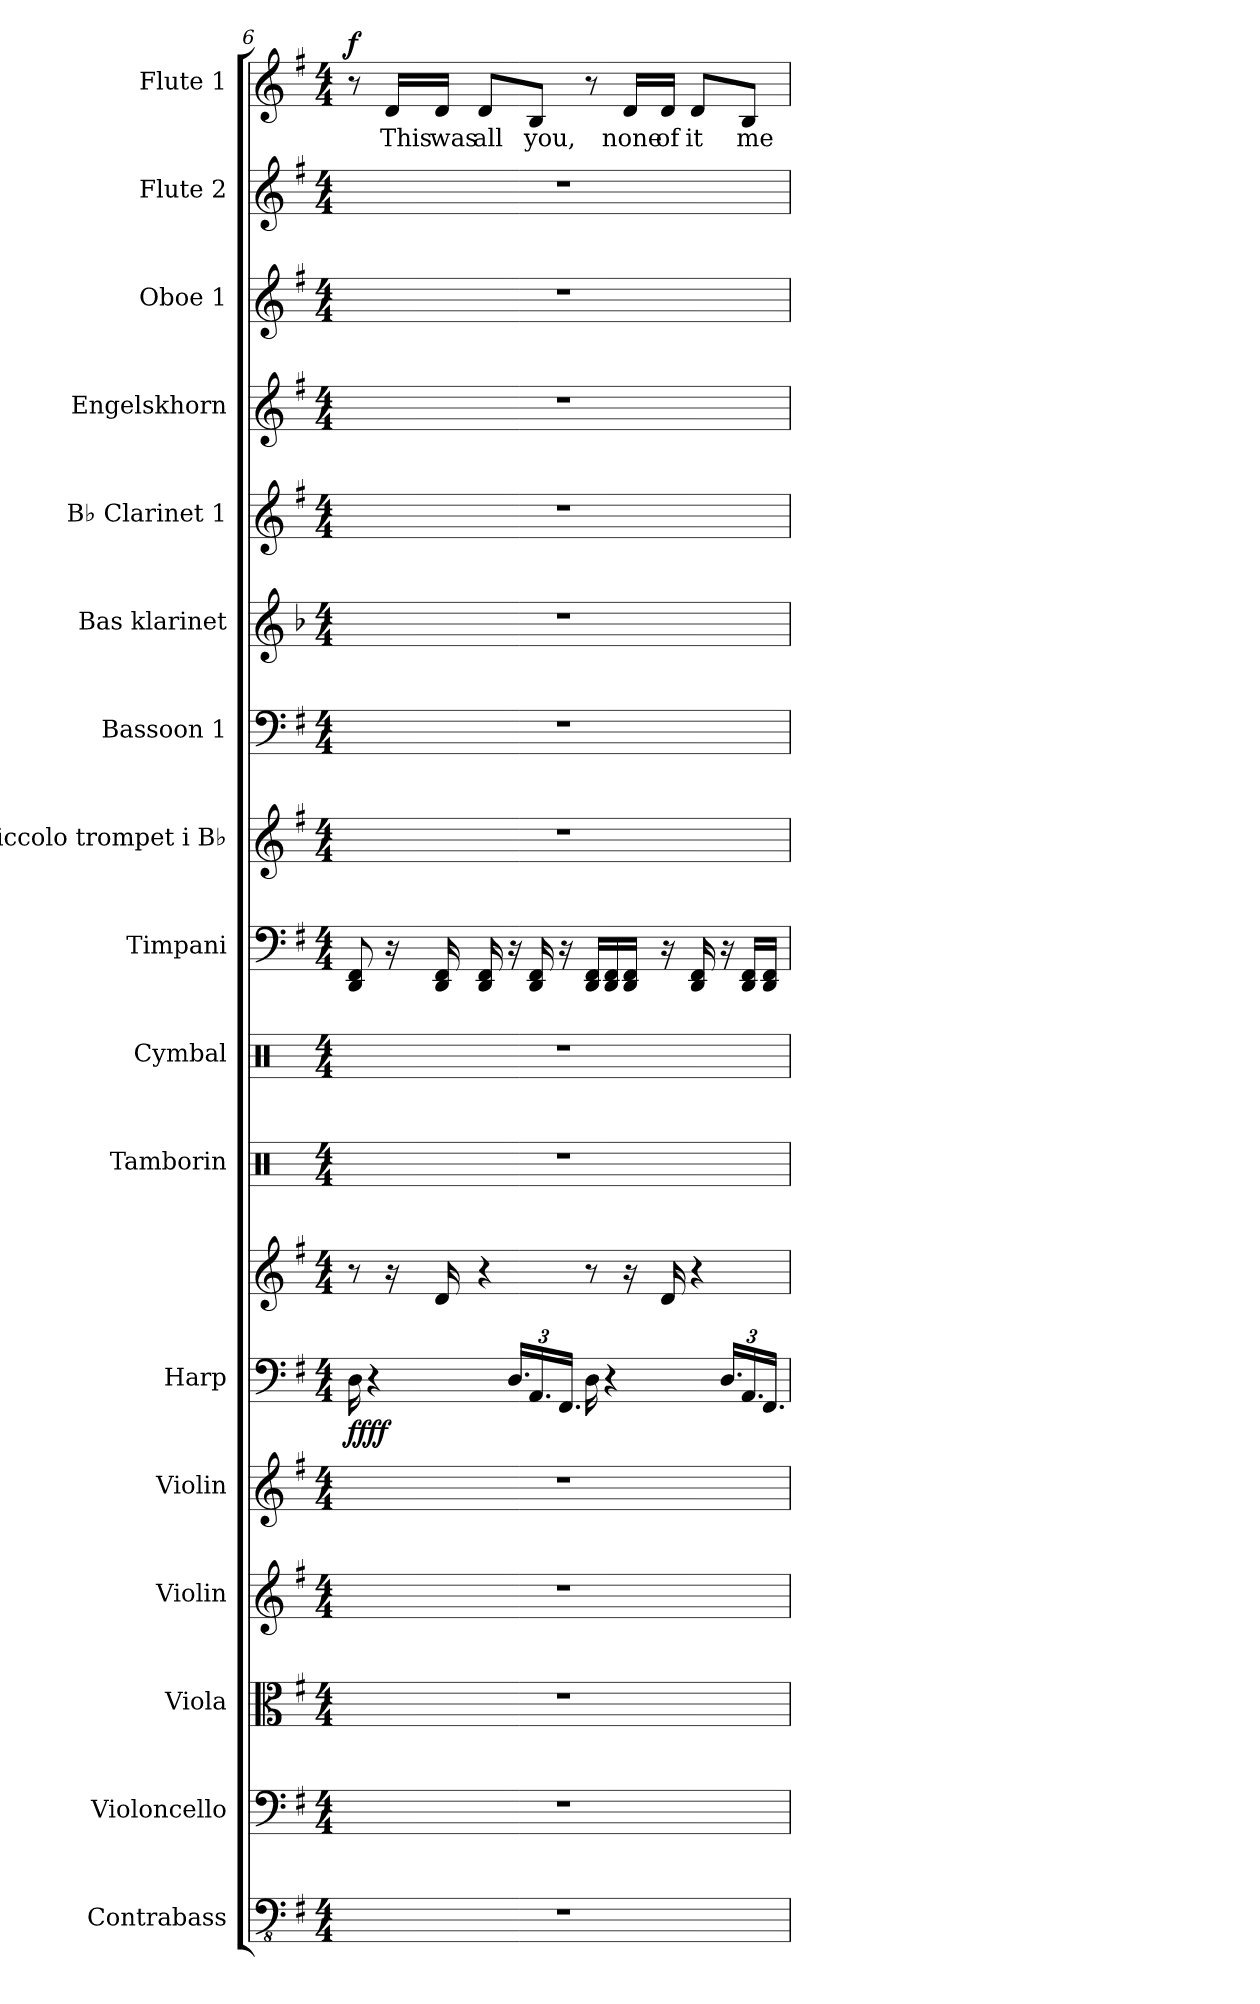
**kern	**kern	**kern	**kern	**kern	**kern	**kern	**dynam	**kern	**kern	**kern	**kern	**kern	**kern	**kern	**kern	**kern	**kern	**kern	**text	**dynam
*part17	*part16	*part15	*part14	*part13	*part12	*part12	*part12	*part11	*part10	*part9	*part8	*part7	*part6	*part5	*part4	*part3	*part2	*part1	*part1	*part1
*staff18	*staff17	*staff16	*staff15	*staff14	*staff13	*staff12	*staff12/13	*staff11	*staff10	*staff9	*staff8	*staff7	*staff6	*staff5	*staff4	*staff3	*staff2	*staff1	*staff1	*staff1
*I"Contrabass	*I"Violoncello	*I"Viola	*I"Violin	*I"Violin	*I"Harp	*	*	*I"Tamborin	*I"Cymbal	*I"Timpani	*I"Piccolo trompet i B♭	*I"Bassoon 1	*I"Bas klarinet	*I"B♭ Clarinet 1	*I"Engelskhorn	*I"Oboe 1	*I"Flute 2	*I"Flute 1	*	*
*I'Cb.	*I'Vc.	*I'Vla.	*I'Vln.	*I'Vln.	*I'Hrp.	*	*	*I'Tamb.	*I'Cym.	*I'Timp.	*I'P. tpt. i B♭	*I'Bsn. 1	*	*I'B♭ Cl. 1	*I'E.horn	*I'Ob. 1	*I'Fl. 2	*I'Fl. 1	*	*
*clefFv4	*clefF4	*clefC3	*clefG2	*clefG2	*clefF4	*clefG2	*	*clefX	*clefX	*clefF4	*clefG2	*clefF4	*clefG2	*clefG2	*clefG2	*clefG2	*clefG2	*clefG2	*	*
*ITrd7c12	*	*	*	*	*	*	*	*	*	*	*ITrd-6c-10	*	*ITrd8c14	*ITrd1c2	*ITrd4c7	*	*	*	*	*
*k[f#]	*k[f#]	*k[f#]	*k[f#]	*k[f#]	*k[f#]	*k[f#]	*	*k[]	*k[]	*k[f#]	*k[b-]	*k[f#]	*k[b-]	*k[b-]	*k[]	*k[f#]	*k[f#]	*k[f#]	*	*
*M4/4	*M4/4	*M4/4	*M4/4	*M4/4	*M4/4	*M4/4	*	*M4/4	*M4/4	*M4/4	*M4/4	*M4/4	*M4/4	*M4/4	*M4/4	*M4/4	*M4/4	*M4/4	*	*
=6	=6	=6	=6	=6	=6	=6	=6	=6	=6	=6	=6	=6	=6	=6	=6	=6	=6	=6	=6	=6
!	!	!	!	!	!	!	!LO:DY:b=2	!	!	!	!	!	!	!	!	!	!	!	!	!
!	!	!	!	!	!	!	!LO:DY:n=1:b=2	!	!	!	!	!	!	!	!	!	!	!	!	!
!	!	!	!	!	!	!	!LO:DY:n=2:b	!	!	!	!	!	!	!	!	!	!	!	!	!
!	!	!	!	!	!	!	!LO:DY:n=3:b	!	!	!	!	!	!	!	!	!	!	!	!	!LO:DY:b
1r	1r	1r	1r	1r	16D\	8r	f f f f	1r	1r	8DD/ 8FF#/	1r	1r	1r	1r	1r	1r	1r	8r	.	f
.	.	.	.	.	4r	.	.	.	.	.	.	.	.	.	.	.	.	.	.	.
.	.	.	.	.	.	16r	.	.	.	16r	.	.	.	.	.	.	.	16d/LL	This	.
.	.	.	.	.	.	16d/	.	.	.	16DD/ 16FF#/	.	.	.	.	.	.	.	16d/JJ	was	.
.	.	.	.	.	.	4r	.	.	.	16DD/ 16FF#/	.	.	.	.	.	.	.	8d/L	all	.
*	*	*	*	*	*Xbrackettup	*	*	*	*	*	*	*	*	*	*	*	*	*	*	*
.	.	.	.	.	24.D/LL	.	.	.	.	16r	.	.	.	.	.	.	.	.	.	.
.	.	.	.	.	24.AA/	.	.	.	.	16DD/ 16FF#/	.	.	.	.	.	.	.	8B/J	you,	.
.	.	.	.	.	24.FF#/JJ	.	.	.	.	16r	.	.	.	.	.	.	.	.	.	.
.	.	.	.	.	16D\	8r	.	.	.	16DD/ 16FF#/LL	.	.	.	.	.	.	.	8r	.	.
.	.	.	.	.	4r	.	.	.	.	16DD/ 16FF#/	.	.	.	.	.	.	.	.	.	.
.	.	.	.	.	.	16r	.	.	.	16DD/ 16FF#/JJ	.	.	.	.	.	.	.	16d/LL	none	.
.	.	.	.	.	.	16d/	.	.	.	16r	.	.	.	.	.	.	.	16d/JJ	of	.
.	.	.	.	.	.	4r	.	.	.	16DD/ 16FF#/	.	.	.	.	.	.	.	8d/L	it	.
.	.	.	.	.	24.D/LL	.	.	.	.	16r	.	.	.	.	.	.	.	.	.	.
.	.	.	.	.	24.AA/	.	.	.	.	16DD/ 16FF#/LL	.	.	.	.	.	.	.	8B/J	me	.
.	.	.	.	.	24.FF#/JJ	.	.	.	.	16DD/ 16FF#/JJ	.	.	.	.	.	.	.	.	.	.
=	=	=	=	=	=	=	=	=	=	=	=	=	=	=	=	=	=	=	=	=
*-	*-	*-	*-	*-	*-	*-	*-	*-	*-	*-	*-	*-	*-	*-	*-	*-	*-	*-	*-	*-
